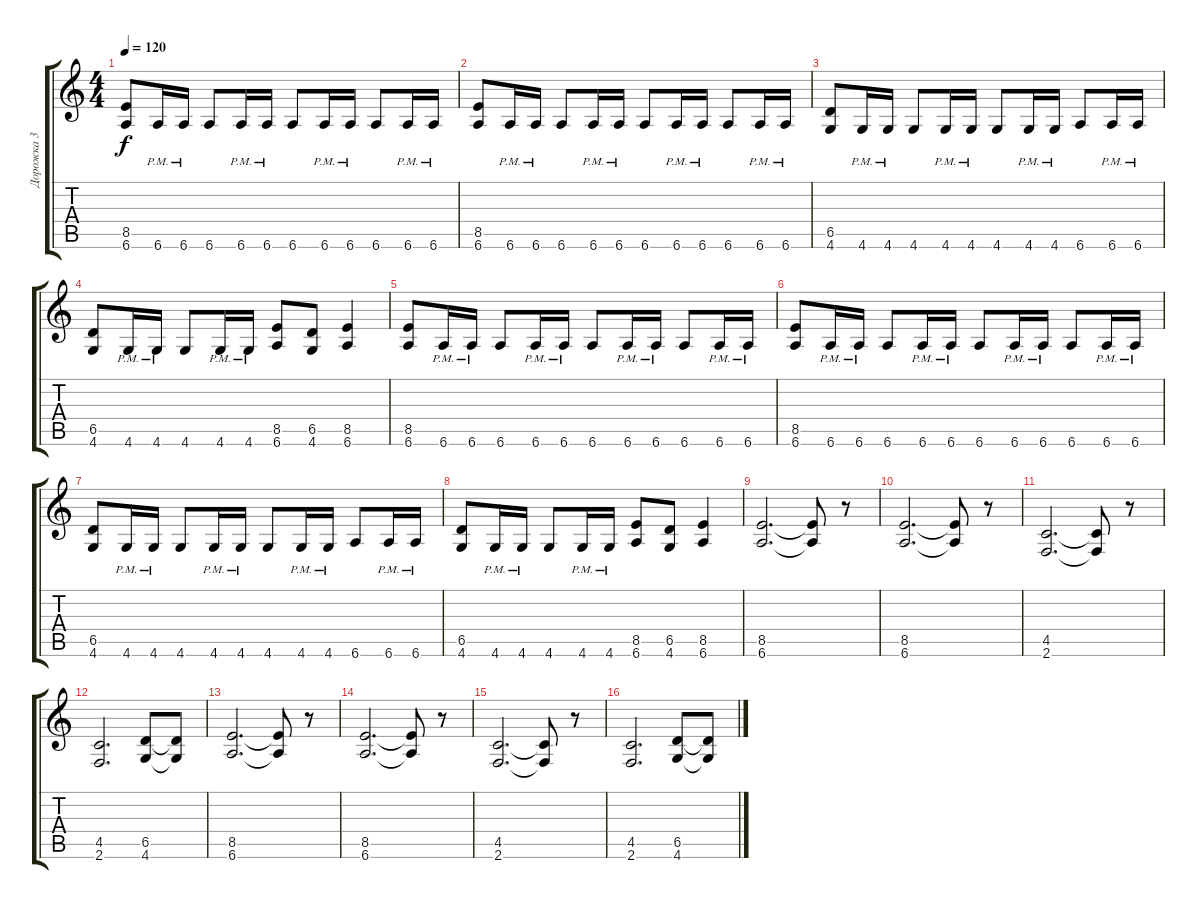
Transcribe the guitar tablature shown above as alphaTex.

\track ("Дорожка 3" "Дорожка 3") {instrument distortionguitar}
\staff {score tabs}
\tuning (Eb4 Bb3 Gb3 Db3 Ab2 Eb2) {hide}
\ts (4 4)
\tempo 120
\clef g2
\ks c
(8.5 6.6).8{dy f} 6.6{pm}.16 6.6{pm}.16 6.6.8 6.6{pm}.16 6.6{pm}.16 6.6.8 6.6{pm}.16 6.6{pm}.16 6.6.8 6.6{pm}.16 6.6{pm}.16 |
(8.5 6.6).8 6.6{pm}.16 6.6{pm}.16 6.6.8 6.6{pm}.16 6.6{pm}.16 6.6.8 6.6{pm}.16 6.6{pm}.16 6.6.8 6.6{pm}.16 6.6{pm}.16 |
(6.5 4.6).8 4.6{pm}.16 4.6{pm}.16 4.6.8 4.6{pm}.16 4.6{pm}.16 4.6.8 4.6{pm}.16 4.6{pm}.16 6.6.8 6.6{pm}.16 6.6{pm}.16 |
(6.5 4.6).8 4.6{pm}.16 4.6{pm}.16 4.6.8 4.6{pm}.16 4.6{pm}.16 (8.5 6.6).8 (6.5 4.6).8 (8.5 6.6).4 |
(8.5 6.6).8 6.6{pm}.16 6.6{pm}.16 6.6.8 6.6{pm}.16 6.6{pm}.16 6.6.8 6.6{pm}.16 6.6{pm}.16 6.6.8 6.6{pm}.16 6.6{pm}.16 |
(8.5 6.6).8 6.6{pm}.16 6.6{pm}.16 6.6.8 6.6{pm}.16 6.6{pm}.16 6.6.8 6.6{pm}.16 6.6{pm}.16 6.6.8 6.6{pm}.16 6.6{pm}.16 |
(6.5 4.6).8 4.6{pm}.16 4.6{pm}.16 4.6.8 4.6{pm}.16 4.6{pm}.16 4.6.8 4.6{pm}.16 4.6{pm}.16 6.6.8 6.6{pm}.16 6.6{pm}.16 |
(6.5 4.6).8 4.6{pm}.16 4.6{pm}.16 4.6.8 4.6{pm}.16 4.6{pm}.16 (8.5 6.6).8 (6.5 4.6).8 (8.5 6.6).4 |
(8.5 6.6).2{d} (8.5{t} 6.6{t}).8 r.8 |
(8.5 6.6).2{d} (8.5{t} 6.6{t}).8 r.8 |
(4.5 2.6).2{d} (4.5{t} 2.6{t}).8 r.8 |
(4.5 2.6).2{d} (6.5 4.6).8 (6.5{t} 4.6{t}).8 |
(8.5 6.6).2{d} (8.5{t} 6.6{t}).8 r.8 |
(8.5 6.6).2{d} (8.5{t} 6.6{t}).8 r.8 |
(4.5 2.6).2{d} (4.5{t} 2.6{t}).8 r.8 |
(4.5 2.6).2{d} (6.5 4.6).8 (6.5{t} 4.6{t}).8
